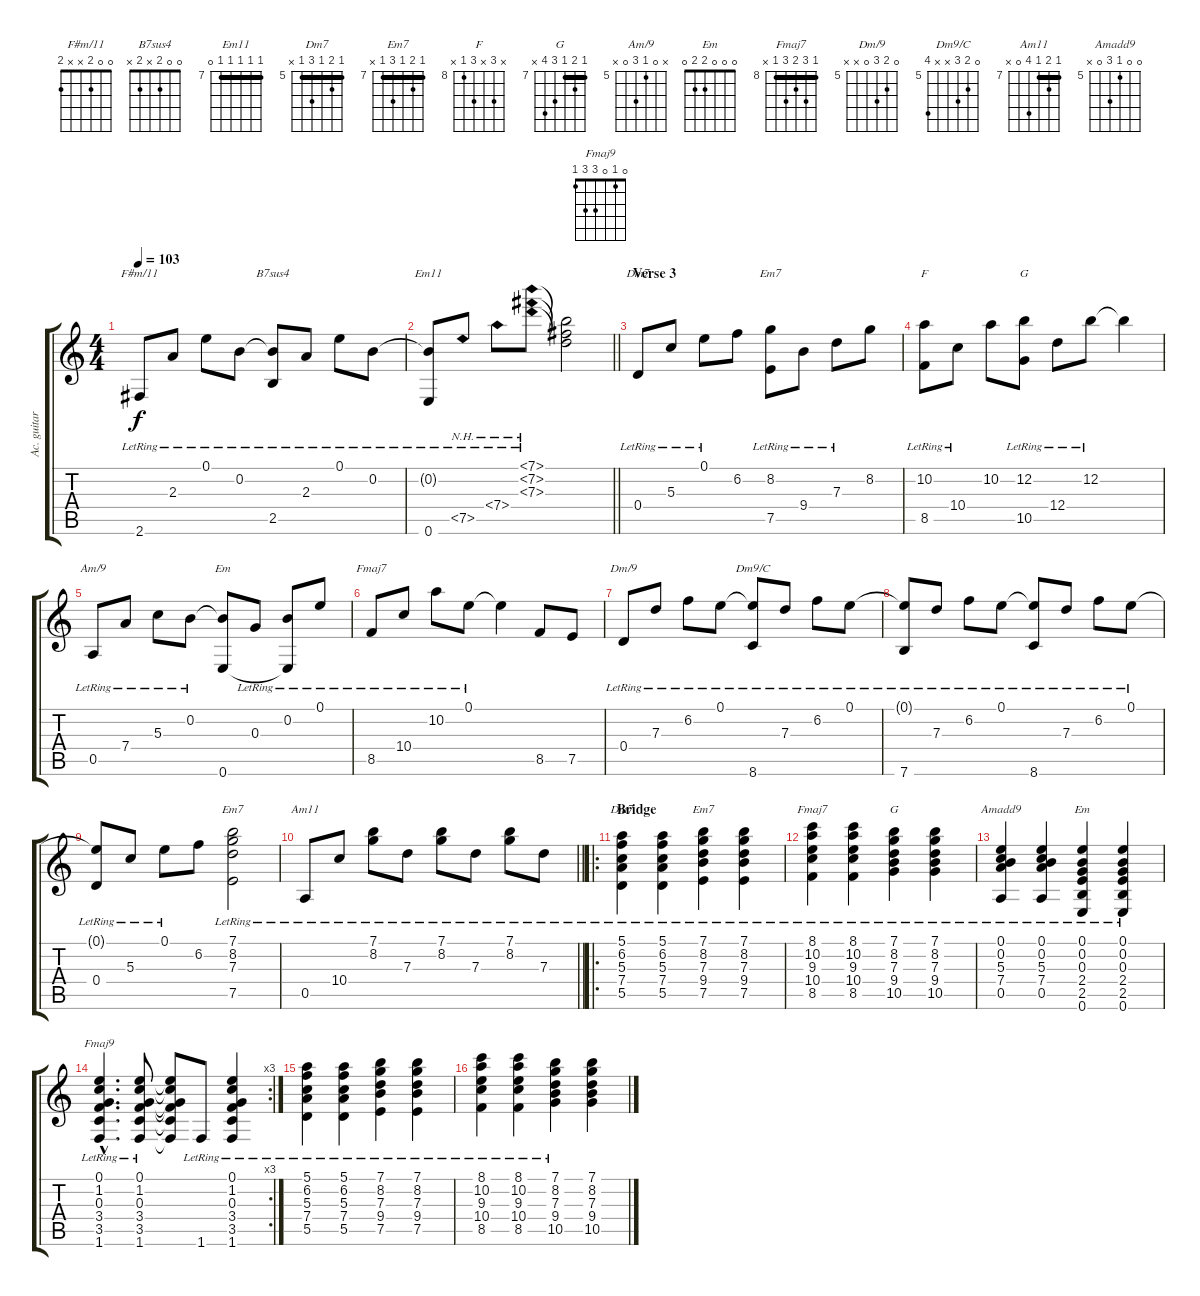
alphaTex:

\track ("Ac. guitar TAB by" "Ac. guitar") {instrument acousticguitarnylon}
\staff {score tabs}
\tuning (E4 B3 G3 D3 A2 E2) {hide}
\chord ("F#m/11" 0 0 2 x x 2)
\chord ("B7sus4" 0 0 2 x 2 x)
\chord ("Em11" 7 7 7 7 7 0) {firstfret 7 barre 7}
\chord ("Dm7" 0 6 5 0 x x) {firstfret 5}
\chord ("Em7" x 8 7 9 7 x) {firstfret 7 barre 7}
\chord ("F" x 10 x 10 8 x) {firstfret 8}
\chord ("G" x 12 x 12 10 x) {firstfret 10}
\chord ("Am/9" x 0 5 7 0 x) {firstfret 5}
\chord ("Em" 0 0 0 x x 0)
\chord ("Fmaj7" 0 10 x 10 8 x) {firstfret 8}
\chord ("Dm/9" 0 6 7 0 x x) {firstfret 5}
\chord ("Dm9/C" 0 6 7 x x 8) {firstfret 5}
\chord ("Em7" 7 8 7 9 7 0) {firstfret 7 barre 7}
\chord ("Am11" 7 8 7 10 0 x) {firstfret 7 barre 7}
\chord ("Dm7" 5 6 5 7 5 x) {firstfret 5 barre 5}
\chord ("Em7" 7 8 7 9 7 x) {firstfret 7 barre 7}
\chord ("Fmaj7" 8 10 9 10 8 x) {firstfret 8 barre 8}
\chord ("G" 7 8 7 9 10 x) {firstfret 7 barre 7}
\chord ("Amadd9" 0 0 5 7 0 x) {firstfret 5}
\chord ("Em" 0 0 0 2 2 0)
\chord ("Fmaj9" 0 1 0 3 3 1)
\ts (4 4)
\tempo 103
\clef g2
\ks c
2.6{lr}.8{ch "F#m/11" dy f} 2.3{lr}.8 0.1{lr}.8 0.2{lr}.8 (0.2{t} 2.5{lr}).8{ch "B7sus4"} 2.3{lr}.8 0.1{lr}.8 0.2{lr}.8 |
\barLineRight lightlight
(0.2{t} 0.6{lr}).8{ch "Em11"} 7.5{nh lr}.8 7.4{nh lr}.8 (7.1{nh lr} 7.2{nh lr} 7.3{nh lr}).8 (7.1{t} 7.2{t} 7.3{t}).2 |
\section ("" "Verse 3")
0.4{lr}.8{ch "Dm7"} 5.3{lr}.8 0.1{lr}.8 6.2.8 (8.2{lr} 7.5{lr}).8{ch "Em7"} 9.4{lr}.8 7.3{lr}.8 8.2.8 |
(10.2{lr} 8.5{lr}).8{ch "F"} 10.4{lr}.8 10.2.8 (12.2{lr} 10.5{lr}).8{ch "G"} 12.4{lr}.8 12.2{lr}.8 12.2{t}.4 |
0.5{lr}.8{ch "Am/9"} 7.4{lr}.8 5.3{lr}.8 0.2{lr}.8 (0.2{t} 0.6).8{ch "Em"} 0.3{lr}.8 (0.2{lr} 0.6{t}).8 0.1{lr}.8 |
8.5{lr}.8{ch "Fmaj7"} 10.4{lr}.8 10.2{lr}.8 0.1{lr}.8 0.1{t}.4 8.5.8 7.5.8 |
0.4{lr}.8{ch "Dm/9"} 7.3{lr}.8 6.2{lr}.8 0.1{lr}.8 (0.1{t} 8.6{lr}).8{ch "Dm9/C"} 7.3{lr}.8 6.2{lr}.8 0.1{lr}.8 |
(0.1{t} 7.6{lr}).8 7.3{lr}.8 6.2{lr}.8 0.1{lr}.8 (0.1{t} 8.6{lr}).8 7.3{lr}.8 6.2{lr}.8 0.1{lr}.8 |
(0.1{t} 0.4{lr}).8 5.3{lr}.8 0.1{lr}.8 6.2.8 (7.1{lr} 8.2{lr} 7.3{lr} 7.5{lr}).2{ch "Em7"} |
\barLineRight lightlight
0.5{lr}.8{ch "Am11"} 10.4{lr}.8 (7.1{lr} 8.2{lr}).8 7.3{lr}.8 (7.1{lr} 8.2{lr}).8 7.3{lr}.8 (7.1{lr} 8.2{lr}).8 7.3{lr}.8 |
\ro
\section ("" "Bridge")
(5.1{lr} 6.2{lr} 5.3{lr} 7.4{lr} 5.5{lr}).4{ch "Dm7"} (5.1{lr} 6.2{lr} 5.3{lr} 7.4{lr} 5.5{lr}).4 (7.1{lr} 8.2{lr} 7.3{lr} 9.4{lr} 7.5{lr}).4{ch "Em7"} (7.1{lr} 8.2{lr} 7.3{lr} 9.4{lr} 7.5{lr}).4 |
(8.1{lr} 10.2{lr} 9.3{lr} 10.4{lr} 8.5{lr}).4{ch "Fmaj7"} (8.1{lr} 10.2{lr} 9.3{lr} 10.4{lr} 8.5{lr}).4 (7.1{lr} 8.2{lr} 7.3{lr} 9.4{lr} 10.5{lr}).4{ch "G"} (7.1{lr} 8.2{lr} 7.3{lr} 9.4{lr} 10.5{lr}).4 |
(0.1{lr} 0.2{lr} 5.3{lr} 7.4{lr} 0.5{lr}).4{ch "Amadd9"} (0.1{lr} 0.2{lr} 5.3{lr} 7.4{lr} 0.5{lr}).4 (0.1{lr} 0.2{lr} 0.3{lr} 2.4{lr} 2.5{lr} 0.6{lr}).4{ch "Em"} (0.1{lr} 0.2{lr} 0.3{lr} 2.4{lr} 2.5{lr} 0.6{lr}).4 |
\rc 3
(0.1{hac lr} 1.2{hac lr} 0.3{hac lr} 3.4{hac lr} 3.5{hac} 1.6{hac lr}).4{d ch "Fmaj9"} (0.1{lr} 1.2{lr} 0.3{lr} 3.4{lr} 3.5 1.6{lr}).8 (0.1{t} 1.2{t} 0.3{t} 3.4{t} 3.5{t} 1.6{t}).8 1.6{lr}.8 (0.1{lr} 1.2{lr} 0.3{lr} 3.4{lr} 3.5 1.6{lr}).4 |
(5.1{lr} 6.2{lr} 5.3{lr} 7.4{lr} 5.5{lr}).4 (5.1{lr} 6.2{lr} 5.3{lr} 7.4{lr} 5.5{lr}).4 (7.1{lr} 8.2{lr} 7.3{lr} 9.4{lr} 7.5{lr}).4 (7.1{lr} 8.2{lr} 7.3{lr} 9.4{lr} 7.5{lr}).4 |
(8.1{lr} 10.2{lr} 9.3{lr} 10.4{lr} 8.5{lr}).4 (8.1{lr} 10.2{lr} 9.3{lr} 10.4{lr} 8.5{lr}).4 (7.1{lr} 8.2{lr} 7.3{lr} 9.4{lr} 10.5{lr}).4 (7.1 8.2 7.3 9.4 10.5).4
